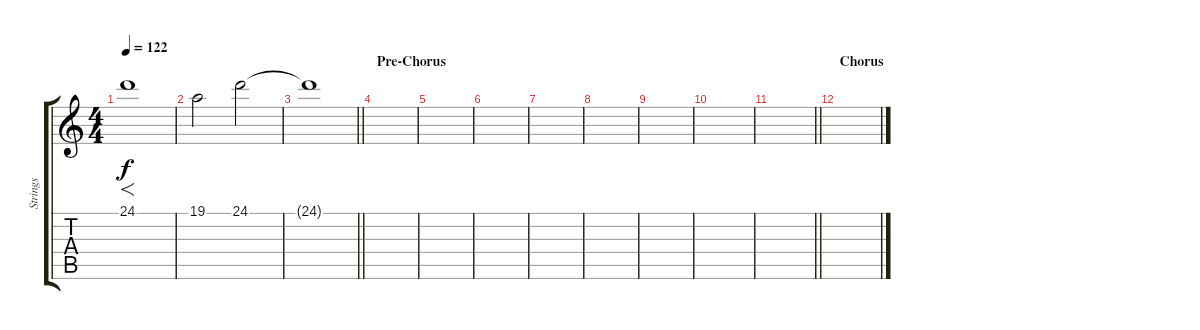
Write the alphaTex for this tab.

\track ("Strings" "Strings") {instrument stringensemble1}
\staff {score tabs}
\tuning (D4 A3 F3 C3 G2 D2) {hide}
\ts (4 4)
\tempo 122
\clef g2
\ks c
24.1.1{f dy f} |
19.1.2 24.1.2 |
\barLineRight lightlight
24.1{t}.1 |
\section ("" "Pre-Chorus")
|
|
|
|
|
|
|
\barLineRight lightlight
|
\section ("" "Chorus")
